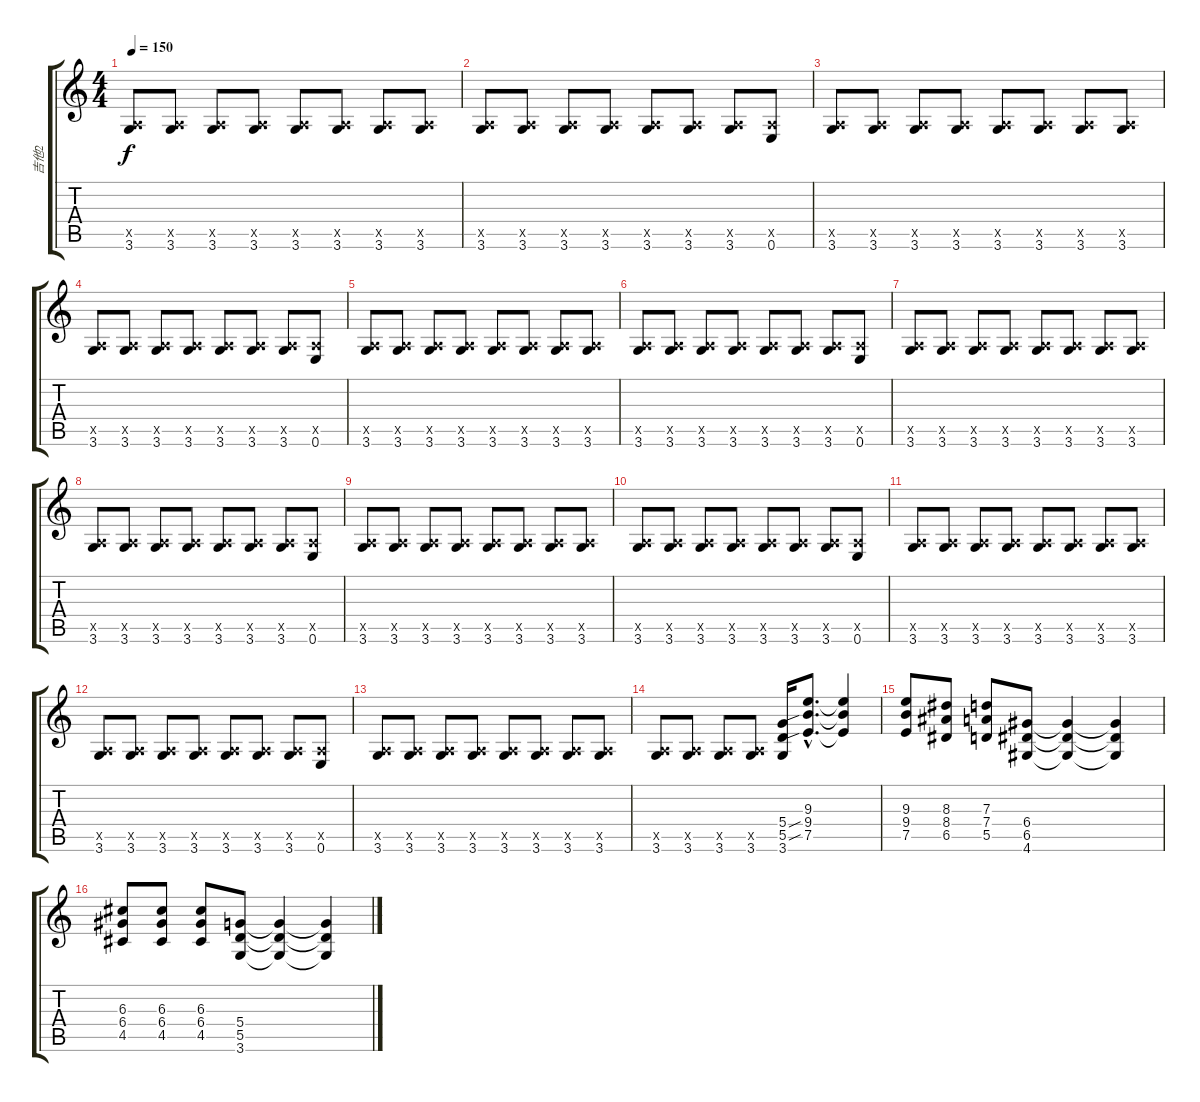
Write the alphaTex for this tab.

\track ("吉他2" "吉他2") {instrument overdrivenguitar}
\staff {score tabs}
\tuning (E4 B3 G3 D3 A2 E2) {hide}
\ts (4 4)
\tempo 150
\clef g2
\ks c
(0.5{x} 3.6).8{dy f} (0.5{x} 3.6).8 (0.5{x} 3.6).8 (0.5{x} 3.6).8 (0.5{x} 3.6).8 (0.5{x} 3.6).8 (0.5{x} 3.6).8 (0.5{x} 3.6).8 |
(0.5{x} 3.6).8 (0.5{x} 3.6).8 (0.5{x} 3.6).8 (0.5{x} 3.6).8 (0.5{x} 3.6).8 (0.5{x} 3.6).8 (0.5{x} 3.6).8 (0.5{x} 0.6).8 |
(0.5{x} 3.6).8 (0.5{x} 3.6).8 (0.5{x} 3.6).8 (0.5{x} 3.6).8 (0.5{x} 3.6).8 (0.5{x} 3.6).8 (0.5{x} 3.6).8 (0.5{x} 3.6).8 |
(0.5{x} 3.6).8 (0.5{x} 3.6).8 (0.5{x} 3.6).8 (0.5{x} 3.6).8 (0.5{x} 3.6).8 (0.5{x} 3.6).8 (0.5{x} 3.6).8 (0.5{x} 0.6).8 |
(0.5{x} 3.6).8 (0.5{x} 3.6).8 (0.5{x} 3.6).8 (0.5{x} 3.6).8 (0.5{x} 3.6).8 (0.5{x} 3.6).8 (0.5{x} 3.6).8 (0.5{x} 3.6).8 |
(0.5{x} 3.6).8 (0.5{x} 3.6).8 (0.5{x} 3.6).8 (0.5{x} 3.6).8 (0.5{x} 3.6).8 (0.5{x} 3.6).8 (0.5{x} 3.6).8 (0.5{x} 0.6).8 |
(0.5{x} 3.6).8 (0.5{x} 3.6).8 (0.5{x} 3.6).8 (0.5{x} 3.6).8 (0.5{x} 3.6).8 (0.5{x} 3.6).8 (0.5{x} 3.6).8 (0.5{x} 3.6).8 |
(0.5{x} 3.6).8 (0.5{x} 3.6).8 (0.5{x} 3.6).8 (0.5{x} 3.6).8 (0.5{x} 3.6).8 (0.5{x} 3.6).8 (0.5{x} 3.6).8 (0.5{x} 0.6).8 |
(0.5{x} 3.6).8 (0.5{x} 3.6).8 (0.5{x} 3.6).8 (0.5{x} 3.6).8 (0.5{x} 3.6).8 (0.5{x} 3.6).8 (0.5{x} 3.6).8 (0.5{x} 3.6).8 |
(0.5{x} 3.6).8 (0.5{x} 3.6).8 (0.5{x} 3.6).8 (0.5{x} 3.6).8 (0.5{x} 3.6).8 (0.5{x} 3.6).8 (0.5{x} 3.6).8 (0.5{x} 0.6).8 |
(0.5{x} 3.6).8 (0.5{x} 3.6).8 (0.5{x} 3.6).8 (0.5{x} 3.6).8 (0.5{x} 3.6).8 (0.5{x} 3.6).8 (0.5{x} 3.6).8 (0.5{x} 3.6).8 |
(0.5{x} 3.6).8 (0.5{x} 3.6).8 (0.5{x} 3.6).8 (0.5{x} 3.6).8 (0.5{x} 3.6).8 (0.5{x} 3.6).8 (0.5{x} 3.6).8 (0.5{x} 0.6).8 |
(0.5{x} 3.6).8 (0.5{x} 3.6).8 (0.5{x} 3.6).8 (0.5{x} 3.6).8 (0.5{x} 3.6).8 (0.5{x} 3.6).8 (0.5{x} 3.6).8 (0.5{x} 3.6).8 |
(0.5{x} 3.6).8 (0.5{x} 3.6).8 (0.5{x} 3.6).8 (0.5{x} 3.6).8 (5.4 5.5 3.6).16{instrument overdrivenguitar} (9.3{hac} 9.4{sib hac} 7.5{sib hac}).8{d} (9.3{t} 9.4{t} 7.5{t}).4 |
(9.3 9.4 7.5).8 (8.3 8.4 6.5).8 (7.3 7.4 5.5).8 (6.4 6.5 4.6).8 (6.4{t} 6.5{t} 4.6{t}).4 (6.4{t} 6.5{t} 4.6{t}).4 |
(6.3 6.4 4.5).8 (6.3 6.4 4.5).8 (6.3 6.4 4.5).8 (5.4 5.5 3.6).8 (5.4{t} 5.5{t} 3.6{t}).4 (5.4{t} 5.5{t} 3.6{t}).4
